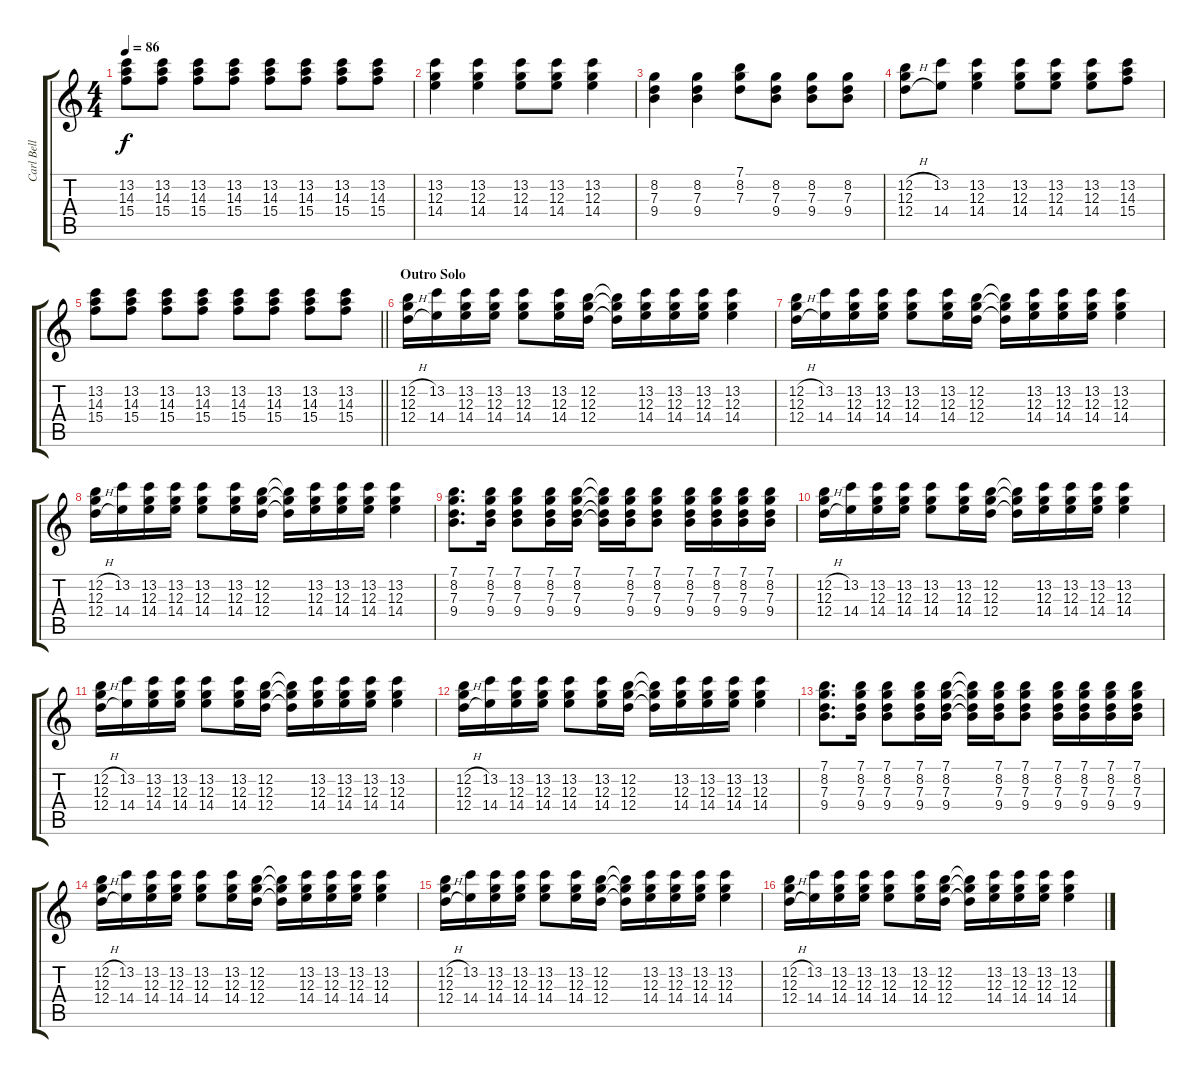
\track ("Carl Bell (Lead Guitar)" "Carl Bell ") {instrument distortionguitar}
\staff {score tabs}
\tuning (E4 B3 G3 D3 A2 E2) {hide}
\ts (4 4)
\tempo 86
\clef g2
\ks c
(13.2 14.3 15.4).8{dy f} (13.2 14.3 15.4).8 (13.2 14.3 15.4).8 (13.2 14.3 15.4).8 (13.2 14.3 15.4).8 (13.2 14.3 15.4).8 (13.2 14.3 15.4).8 (13.2 14.3 15.4).8 |
(13.2 12.3 14.4).4 (13.2 12.3 14.4).4 (13.2 12.3 14.4).8 (13.2 12.3 14.4).8 (13.2 12.3 14.4).4 |
(8.2 7.3 9.4).4 (8.2 7.3 9.4).4 (7.1 8.2 7.3).8 (8.2 7.3 9.4).8 (8.2 7.3 9.4).8 (8.2 7.3 9.4).8 |
(12.2{h} 12.3 12.4{h}).8 (13.2 14.4).8 (13.2 12.3 14.4).4 (13.2 12.3 14.4).8 (13.2 12.3 14.4).8 (13.2 12.3 14.4).8 (13.2 14.3 15.4).8 |
\barLineRight lightlight
(13.2 14.3 15.4).8 (13.2 14.3 15.4).8 (13.2 14.3 15.4).8 (13.2 14.3 15.4).8 (13.2 14.3 15.4).8 (13.2 14.3 15.4).8 (13.2 14.3 15.4).8 (13.2 14.3 15.4).8 |
\section ("" "Outro Solo")
(12.2{h} 12.3 12.4{h}).16 (13.2 14.4).16 (13.2 12.3 14.4).16 (13.2 12.3 14.4).16 (13.2 12.3 14.4).8 (13.2 12.3 14.4).16 (12.2 12.3 12.4).16 (12.2{t} 12.3{t} 12.4{t}).16 (13.2 12.3 14.4).16 (13.2 12.3 14.4).16 (13.2 12.3 14.4).16 (13.2 12.3 14.4).4 |
(12.2{h} 12.3 12.4{h}).16 (13.2 14.4).16 (13.2 12.3 14.4).16 (13.2 12.3 14.4).16 (13.2 12.3 14.4).8 (13.2 12.3 14.4).16 (12.2 12.3 12.4).16 (12.2{t} 12.3{t} 12.4{t}).16 (13.2 12.3 14.4).16 (13.2 12.3 14.4).16 (13.2 12.3 14.4).16 (13.2 12.3 14.4).4 |
(12.2{h} 12.3 12.4{h}).16 (13.2 14.4).16 (13.2 12.3 14.4).16 (13.2 12.3 14.4).16 (13.2 12.3 14.4).8 (13.2 12.3 14.4).16 (12.2 12.3 12.4).16 (12.2{t} 12.3{t} 12.4{t}).16 (13.2 12.3 14.4).16 (13.2 12.3 14.4).16 (13.2 12.3 14.4).16 (13.2 12.3 14.4).4 |
(7.1 8.2 7.3 9.4).8{d} (7.1 8.2 7.3 9.4).16 (7.1 8.2 7.3 9.4).8 (7.1 8.2 7.3 9.4).16 (7.1 8.2 7.3 9.4).16 (7.1{t} 8.2{t} 7.3{t} 9.4{t}).16 (7.1 8.2 7.3 9.4).16 (7.1 8.2 7.3 9.4).8 (7.1 8.2 7.3 9.4).16 (7.1 8.2 7.3 9.4).16 (7.1 8.2 7.3 9.4).16 (7.1 8.2 7.3 9.4).16 |
(12.2{h} 12.3 12.4{h}).16 (13.2 14.4).16 (13.2 12.3 14.4).16 (13.2 12.3 14.4).16 (13.2 12.3 14.4).8 (13.2 12.3 14.4).16 (12.2 12.3 12.4).16 (12.2{t} 12.3{t} 12.4{t}).16 (13.2 12.3 14.4).16 (13.2 12.3 14.4).16 (13.2 12.3 14.4).16 (13.2 12.3 14.4).4 |
(12.2{h} 12.3 12.4{h}).16 (13.2 14.4).16 (13.2 12.3 14.4).16 (13.2 12.3 14.4).16 (13.2 12.3 14.4).8 (13.2 12.3 14.4).16 (12.2 12.3 12.4).16 (12.2{t} 12.3{t} 12.4{t}).16 (13.2 12.3 14.4).16 (13.2 12.3 14.4).16 (13.2 12.3 14.4).16 (13.2 12.3 14.4).4 |
(12.2{h} 12.3 12.4{h}).16 (13.2 14.4).16 (13.2 12.3 14.4).16 (13.2 12.3 14.4).16 (13.2 12.3 14.4).8 (13.2 12.3 14.4).16 (12.2 12.3 12.4).16 (12.2{t} 12.3{t} 12.4{t}).16 (13.2 12.3 14.4).16 (13.2 12.3 14.4).16 (13.2 12.3 14.4).16 (13.2 12.3 14.4).4 |
(7.1 8.2 7.3 9.4).8{d} (7.1 8.2 7.3 9.4).16 (7.1 8.2 7.3 9.4).8 (7.1 8.2 7.3 9.4).16 (7.1 8.2 7.3 9.4).16 (7.1{t} 8.2{t} 7.3{t} 9.4{t}).16 (7.1 8.2 7.3 9.4).16 (7.1 8.2 7.3 9.4).8 (7.1 8.2 7.3 9.4).16 (7.1 8.2 7.3 9.4).16 (7.1 8.2 7.3 9.4).16 (7.1 8.2 7.3 9.4).16 |
(12.2{h} 12.3 12.4{h}).16 (13.2 14.4).16 (13.2 12.3 14.4).16 (13.2 12.3 14.4).16 (13.2 12.3 14.4).8 (13.2 12.3 14.4).16 (12.2 12.3 12.4).16 (12.2{t} 12.3{t} 12.4{t}).16 (13.2 12.3 14.4).16 (13.2 12.3 14.4).16 (13.2 12.3 14.4).16 (13.2 12.3 14.4).4 |
(12.2{h} 12.3 12.4{h}).16 (13.2 14.4).16 (13.2 12.3 14.4).16 (13.2 12.3 14.4).16 (13.2 12.3 14.4).8 (13.2 12.3 14.4).16 (12.2 12.3 12.4).16 (12.2{t} 12.3{t} 12.4{t}).16 (13.2 12.3 14.4).16 (13.2 12.3 14.4).16 (13.2 12.3 14.4).16 (13.2 12.3 14.4).4 |
(12.2{h} 12.3 12.4{h}).16 (13.2 14.4).16 (13.2 12.3 14.4).16 (13.2 12.3 14.4).16 (13.2 12.3 14.4).8 (13.2 12.3 14.4).16 (12.2 12.3 12.4).16 (12.2{t} 12.3{t} 12.4{t}).16 (13.2 12.3 14.4).16 (13.2 12.3 14.4).16 (13.2 12.3 14.4).16 (13.2 12.3 14.4).4
